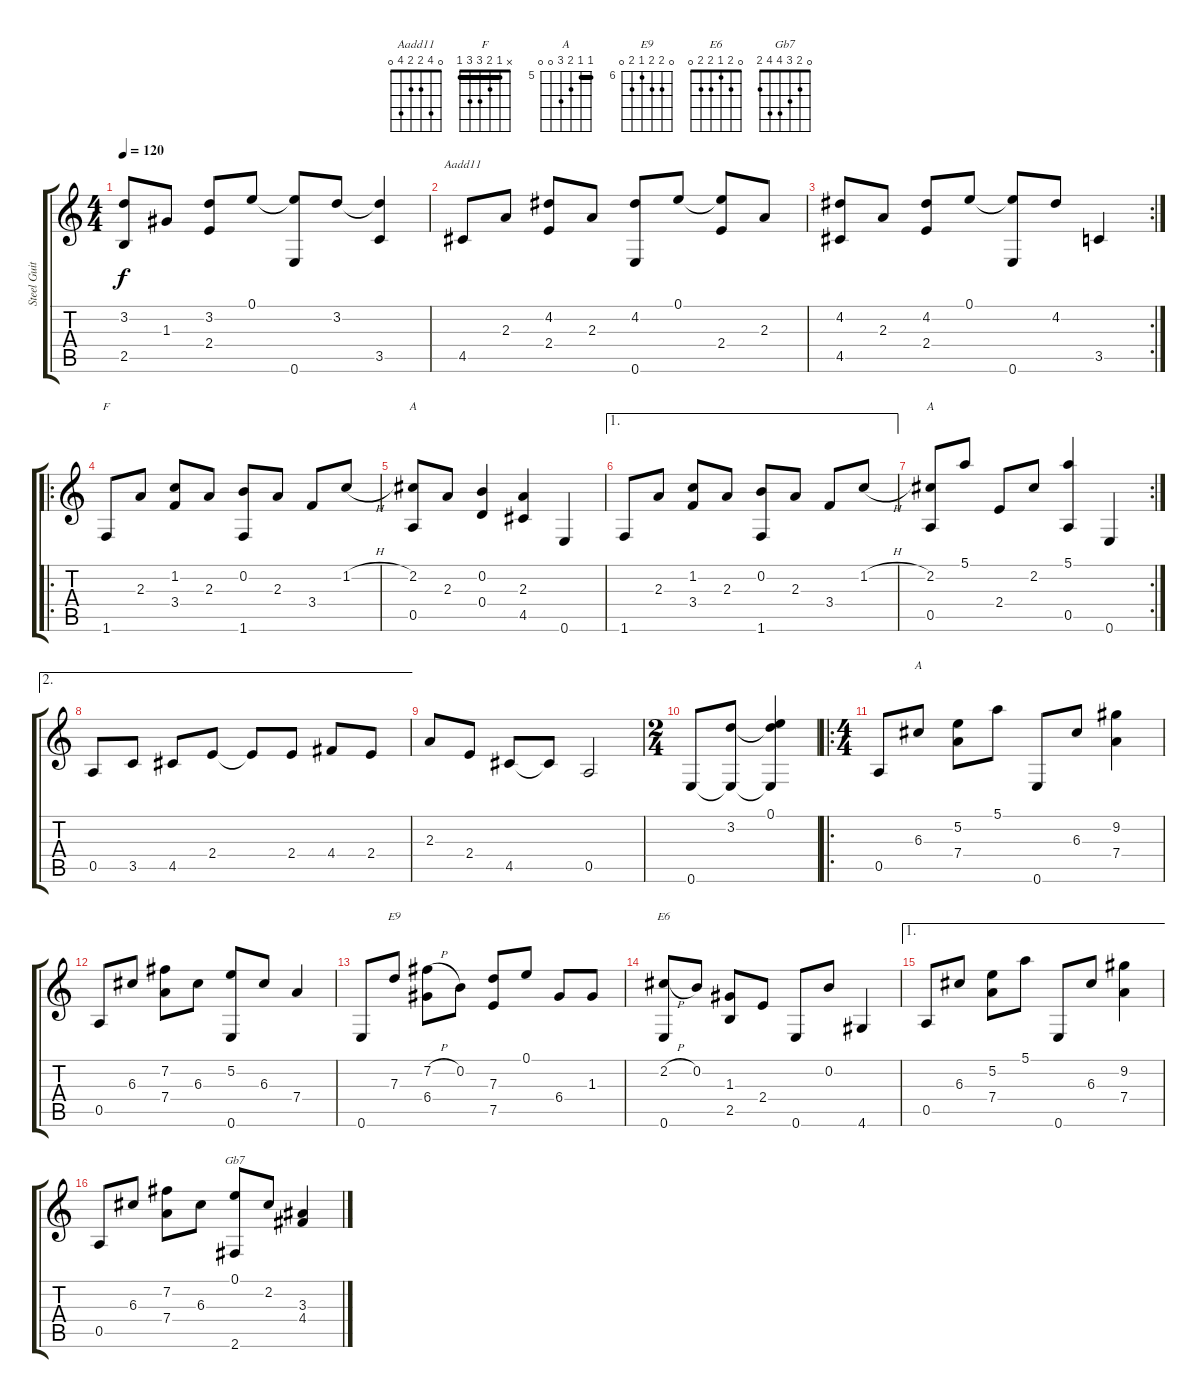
\track ("Steel Guitar" "Steel Guit") {instrument acousticguitarsteel}
\staff {score tabs}
\tuning (E4 B3 G3 D3 A2 E2) {hide}
\chord ("Aadd11" 0 4 2 2 4 0)
\chord ("F" x 1 2 3 3 1) {barre 1}
\chord ("A" x 2 2 2 0 0) {barre 2}
\chord ("A" 5 2 2 2 0 0) {barre 2}
\chord ("A" 5 5 6 7 0 0) {firstfret 5 barre 5}
\chord ("E9" 0 7 7 6 7 0) {firstfret 6}
\chord ("E6" 0 2 1 2 2 0)
\chord ("Gb7" 0 2 3 4 4 2)
\ts (4 4)
\tempo 120
\clef g2
\ks c
(3.2 2.5).8{dy f} 1.3.8 (3.2 2.4).8 0.1.8 (0.1{t} 0.6).8 3.2.8 (3.2{t} 3.5).4 |
4.5.8{ch "Aadd11"} 2.3.8 (4.2 2.4).8 2.3.8 (4.2 0.6).8 0.1.8 (0.1{t} 2.4).8 2.3.8 |
\rc 2
(4.2 4.5).8 2.3.8 (4.2 2.4).8 0.1.8 (0.1{t} 0.6).8 4.2.8 3.5.4 |
\ro
1.6.8{ch "F"} 2.3.8 (1.2 3.4).8 2.3.8 (0.2 1.6).8 2.3.8 3.4.8 1.2{h}.8 |
(2.2 0.5).8{ch "A"} 2.3.8 (0.2 0.4).4 (2.3 4.5).4 0.6.4 |
\ae 1
1.6.8 2.3.8 (1.2 3.4).8 2.3.8 (0.2 1.6).8 2.3.8 3.4.8 1.2{h}.8 |
\rc 2
(2.2 0.5).8{ch "A"} 5.1.8 2.4.8 2.2.8 (5.1 0.5).4 0.6.4 |
\ae 2
0.5.8 3.5.8 4.5.8 2.4.8 2.4{t}.8 2.4.8 4.4.8 2.4.8 |
2.3.8 2.4.8 4.5.8 4.5{t}.8 0.5.2 |
\ts (2 4)
0.6.8 (3.2 0.6{t}).8 (0.1 3.2{t} 0.6{t}).4 |
\ro
\ts (4 4)
0.5.8 6.3.8{ch "A"} (5.2 7.4).8 5.1.8 0.6.8 6.3.8 (9.2 7.4).4 |
0.5.8 6.3.8 (7.2 7.4).8 6.3.8 (5.2 0.6).8 6.3.8 7.4.4 |
0.6.8 7.3.8{ch "E9"} (7.2{h} 6.4).8 0.2.8 (7.3 7.5).8 0.1.8 6.4.8 1.3.8 |
(2.2{h} 0.6).8{ch "E6"} 0.2.8 (1.3 2.5).8 2.4.8 0.6.8 0.2.8 4.6.4 |
\ae 1
0.5.8 6.3.8 (5.2 7.4).8 5.1.8 0.6.8 6.3.8 (9.2 7.4).4 |
0.5.8 6.3.8 (7.2 7.4).8 6.3.8 (0.1 2.6).8{ch "Gb7"} 2.2.8 (3.3 4.4).4
